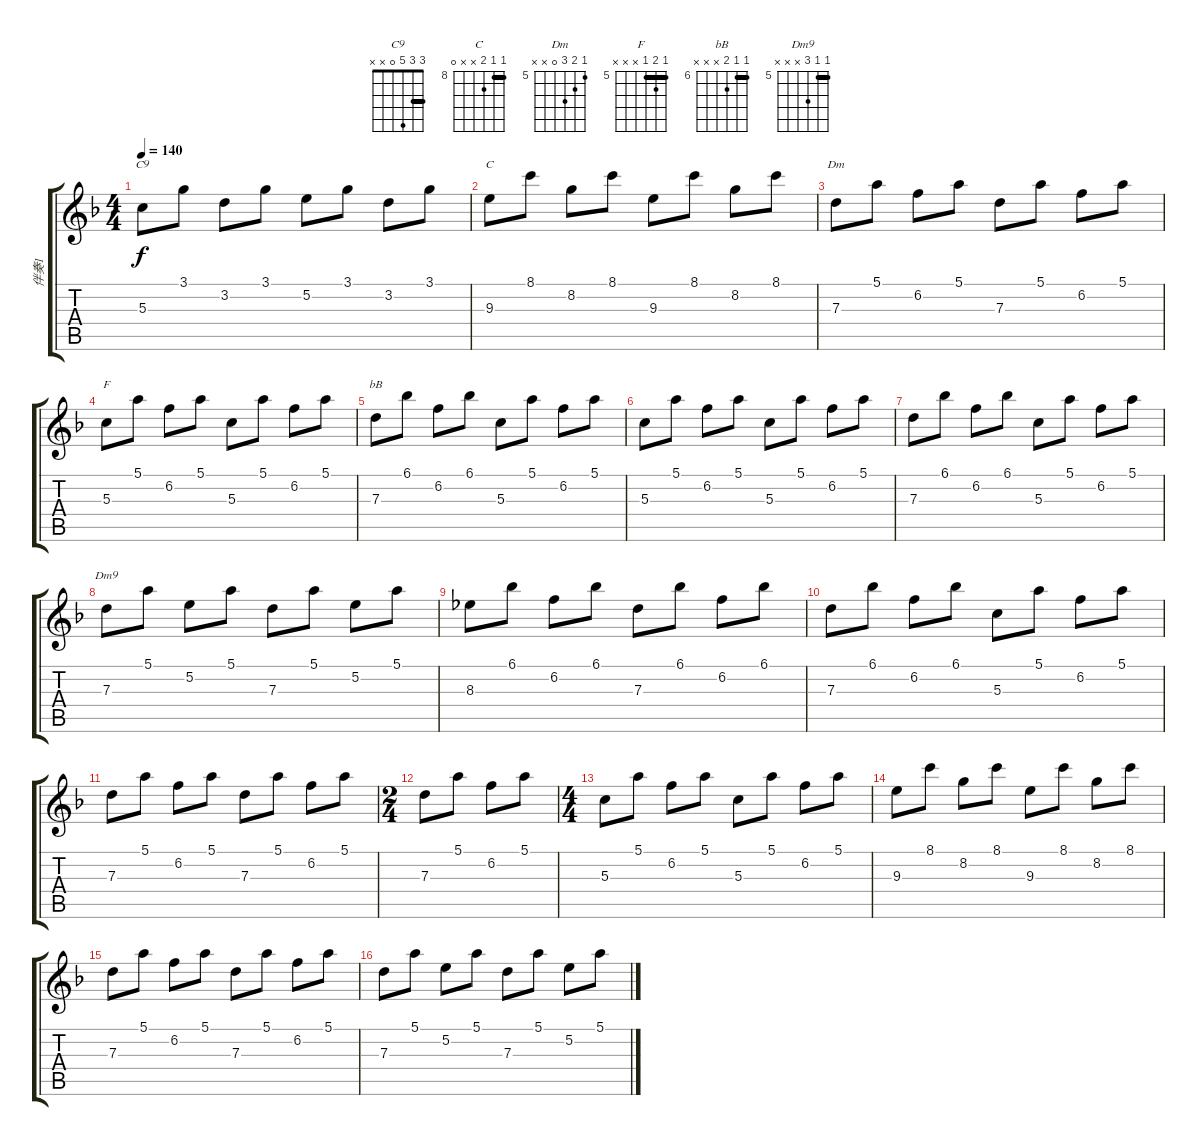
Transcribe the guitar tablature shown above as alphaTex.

\track ("伴奏1" "伴奏1") {instrument acousticguitarsteel}
\staff {score tabs}
\tuning (E4 B3 G3 D3 A2 E2) {hide}
\chord ("C9" 3 3 5 0 x x) {barre 3}
\chord ("C" 8 8 9 x x 0) {firstfret 8 barre 8}
\chord ("Dm" 5 6 7 0 x x) {firstfret 5}
\chord ("F" 5 6 5 x x x) {firstfret 5 barre 5}
\chord ("bB" 6 6 7 x x x) {firstfret 6 barre 6}
\chord ("Dm9" 5 5 7 x x x) {firstfret 5 barre 5}
\ts (4 4)
\tempo 140
\clef g2
\ks dminor
5.3.8{ch "C9" dy f} 3.1.8 3.2.8 3.1.8 5.2.8 3.1.8 3.2.8 3.1.8 |
9.3.8{ch "C"} 8.1.8 8.2.8 8.1.8 9.3.8 8.1.8 8.2.8 8.1.8 |
7.3.8{ch "Dm"} 5.1.8 6.2.8 5.1.8 7.3.8 5.1.8 6.2.8 5.1.8 |
5.3.8{ch "F"} 5.1.8 6.2.8 5.1.8 5.3.8 5.1.8 6.2.8 5.1.8 |
7.3.8{ch "bB"} 6.1.8 6.2.8 6.1.8 5.3.8 5.1.8 6.2.8 5.1.8 |
5.3.8 5.1.8 6.2.8 5.1.8 5.3.8 5.1.8 6.2.8 5.1.8 |
7.3.8 6.1.8 6.2.8 6.1.8 5.3.8 5.1.8 6.2.8 5.1.8 |
7.3.8{ch "Dm9"} 5.1.8 5.2.8 5.1.8 7.3.8 5.1.8 5.2.8 5.1.8 |
8.3.8 6.1.8 6.2.8 6.1.8 7.3.8 6.1.8 6.2.8 6.1.8 |
7.3.8 6.1.8 6.2.8 6.1.8 5.3.8 5.1.8 6.2.8 5.1.8 |
7.3.8 5.1.8 6.2.8 5.1.8 7.3.8 5.1.8 6.2.8 5.1.8 |
\ts (2 4)
7.3.8 5.1.8 6.2.8 5.1.8 |
\ts (4 4)
5.3.8 5.1.8 6.2.8 5.1.8 5.3.8 5.1.8 6.2.8 5.1.8 |
9.3.8 8.1.8 8.2.8 8.1.8 9.3.8 8.1.8 8.2.8 8.1.8 |
7.3.8 5.1.8 6.2.8 5.1.8 7.3.8 5.1.8 6.2.8 5.1.8 |
7.3.8 5.1.8 5.2.8 5.1.8 7.3.8 5.1.8 5.2.8 5.1.8
